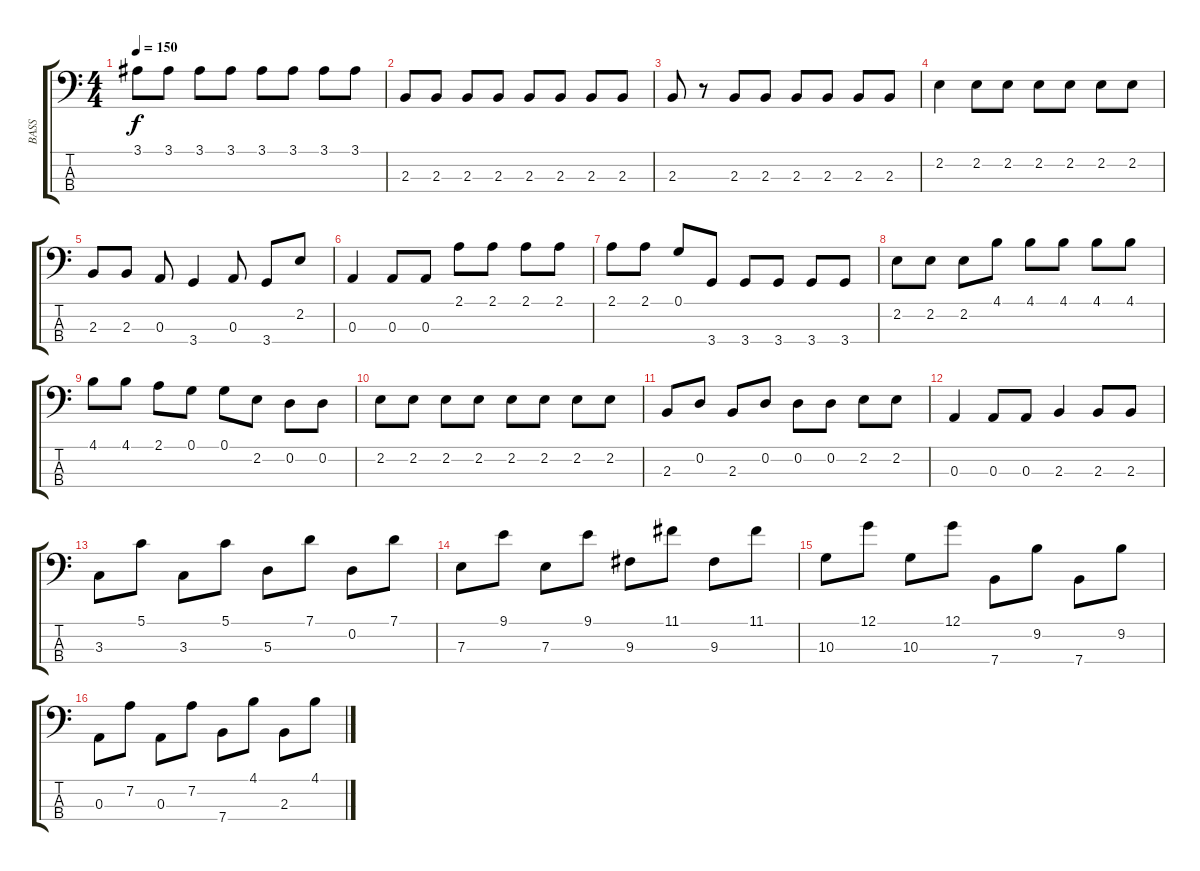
\track ("BASS" "BASS") {instrument electricbassfinger}
\staff {score tabs}
\tuning (G2 D2 A1 E1) {hide}
\ts (4 4)
\tempo 150
\clef f4
\ks c
3.1.8{dy f} 3.1.8 3.1.8 3.1.8 3.1.8 3.1.8 3.1.8 3.1.8 |
2.3.8 2.3.8 2.3.8 2.3.8 2.3.8 2.3.8 2.3.8 2.3.8 |
2.3.8 r.8 2.3.8 2.3.8 2.3.8 2.3.8 2.3.8 2.3.8 |
2.2.4 2.2.8 2.2.8 2.2.8 2.2.8 2.2.8 2.2.8 |
2.3.8 2.3.8 0.3.8 3.4.4 0.3.8 3.4.8 2.2.8 |
0.3.4 0.3.8 0.3.8 2.1.8 2.1.8 2.1.8 2.1.8 |
2.1.8 2.1.8 0.1.8 3.4.8 3.4.8 3.4.8 3.4.8 3.4.8 |
2.2.8 2.2.8 2.2.8 4.1.8 4.1.8 4.1.8 4.1.8 4.1.8 |
4.1.8 4.1.8 2.1.8 0.1.8 0.1.8 2.2.8 0.2.8 0.2.8 |
2.2.8 2.2.8 2.2.8 2.2.8 2.2.8 2.2.8 2.2.8 2.2.8 |
2.3.8 0.2.8 2.3.8 0.2.8 0.2.8 0.2.8 2.2.8 2.2.8 |
0.3.4 0.3.8 0.3.8 2.3.4 2.3.8 2.3.8 |
3.3.8 5.1.8 3.3.8 5.1.8 5.3.8 7.1.8 0.2.8 7.1.8 |
7.3.8 9.1.8 7.3.8 9.1.8 9.3.8 11.1.8 9.3.8 11.1.8 |
10.3.8 12.1.8 10.3.8 12.1.8 7.4.8 9.2.8 7.4.8 9.2.8 |
0.3.8 7.2.8 0.3.8 7.2.8 7.4.8 4.1.8 2.3.8 4.1.8
